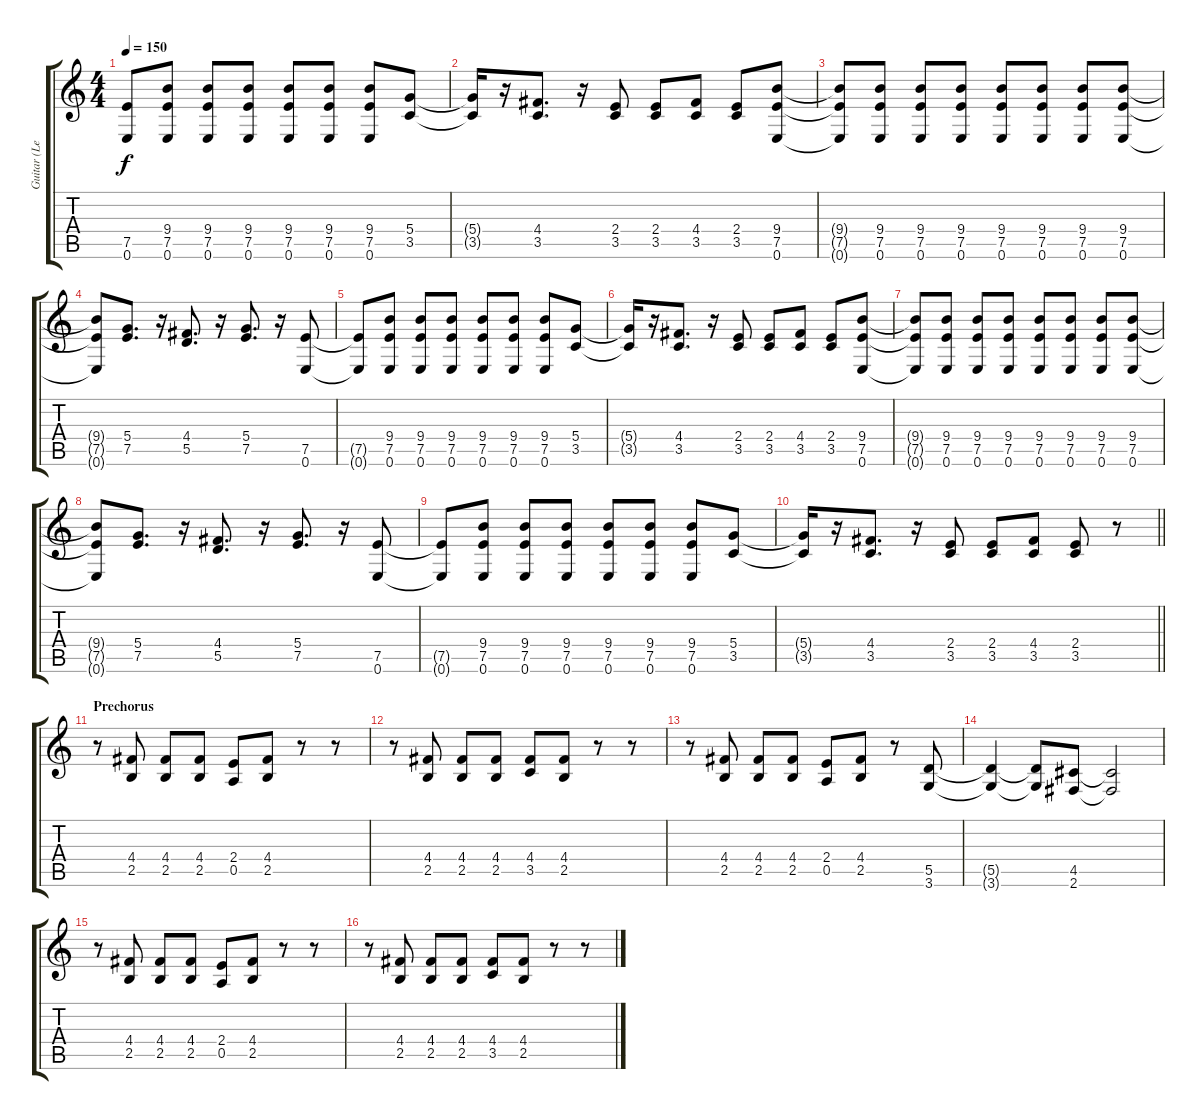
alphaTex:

\track ("Guitar (Leon)" "Guitar (Le") {instrument overdrivenguitar}
\staff {score tabs}
\tuning (E4 B3 G3 D3 A2 E2) {hide}
\ts (4 4)
\tempo 150
\clef g2
\ks c
(7.5{t} 0.6{t}).8{dy f} (9.4 7.5 0.6).8 (9.4 7.5 0.6).8 (9.4 7.5 0.6).8 (9.4 7.5 0.6).8 (9.4 7.5 0.6).8 (9.4 7.5 0.6).8 (5.4 3.5).8 |
(5.4{t} 3.5{t}).16 r.16 (4.4 3.5).8{d} r.16 (2.4 3.5).8 (2.4 3.5).8 (4.4 3.5).8 (2.4 3.5).8 (9.4 7.5 0.6).8 |
(9.4{t} 7.5{t} 0.6{t}).8 (9.4 7.5 0.6).8 (9.4 7.5 0.6).8 (9.4 7.5 0.6).8 (9.4 7.5 0.6).8 (9.4 7.5 0.6).8 (9.4 7.5 0.6).8 (9.4 7.5 0.6).8 |
(9.4{t} 7.5{t} 0.6{t}).8 (5.4 7.5).8{d} r.16 (4.4 5.5).8{d} r.16 (5.4 7.5).8{d} r.16 (7.5 0.6).8 |
(7.5{t} 0.6{t}).8 (9.4 7.5 0.6).8 (9.4 7.5 0.6).8 (9.4 7.5 0.6).8 (9.4 7.5 0.6).8 (9.4 7.5 0.6).8 (9.4 7.5 0.6).8 (5.4 3.5).8 |
(5.4{t} 3.5{t}).16 r.16 (4.4 3.5).8{d} r.16 (2.4 3.5).8 (2.4 3.5).8 (4.4 3.5).8 (2.4 3.5).8 (9.4 7.5 0.6).8 |
(9.4{t} 7.5{t} 0.6{t}).8 (9.4 7.5 0.6).8 (9.4 7.5 0.6).8 (9.4 7.5 0.6).8 (9.4 7.5 0.6).8 (9.4 7.5 0.6).8 (9.4 7.5 0.6).8 (9.4 7.5 0.6).8 |
(9.4{t} 7.5{t} 0.6{t}).8 (5.4 7.5).8{d} r.16 (4.4 5.5).8{d} r.16 (5.4 7.5).8{d} r.16 (7.5 0.6).8 |
(7.5{t} 0.6{t}).8 (9.4 7.5 0.6).8 (9.4 7.5 0.6).8 (9.4 7.5 0.6).8 (9.4 7.5 0.6).8 (9.4 7.5 0.6).8 (9.4 7.5 0.6).8 (5.4 3.5).8 |
\barLineRight lightlight
(5.4{t} 3.5{t}).16 r.16 (4.4 3.5).8{d} r.16 (2.4 3.5).8 (2.4 3.5).8 (4.4 3.5).8 (2.4 3.5).8 r.8 |
\section ("" "Prechorus")
r.8 (4.4 2.5).8 (4.4 2.5).8 (4.4 2.5).8 (2.4 0.5).8 (4.4 2.5).8 r.8 r.8 |
r.8 (4.4 2.5).8 (4.4 2.5).8 (4.4 2.5).8 (4.4 3.5).8 (4.4 2.5).8 r.8 r.8 |
r.8 (4.4 2.5).8 (4.4 2.5).8 (4.4 2.5).8 (2.4 0.5).8 (4.4 2.5).8 r.8 (5.5 3.6).8 |
(5.5{t} 3.6{t}).4 (5.5{t} 3.6{t}).8 (4.5 2.6).8 (4.5{t} 2.6{t}).2 |
r.8 (4.4 2.5).8 (4.4 2.5).8 (4.4 2.5).8 (2.4 0.5).8 (4.4 2.5).8 r.8 r.8 |
r.8 (4.4 2.5).8 (4.4 2.5).8 (4.4 2.5).8 (4.4 3.5).8 (4.4 2.5).8 r.8 r.8
